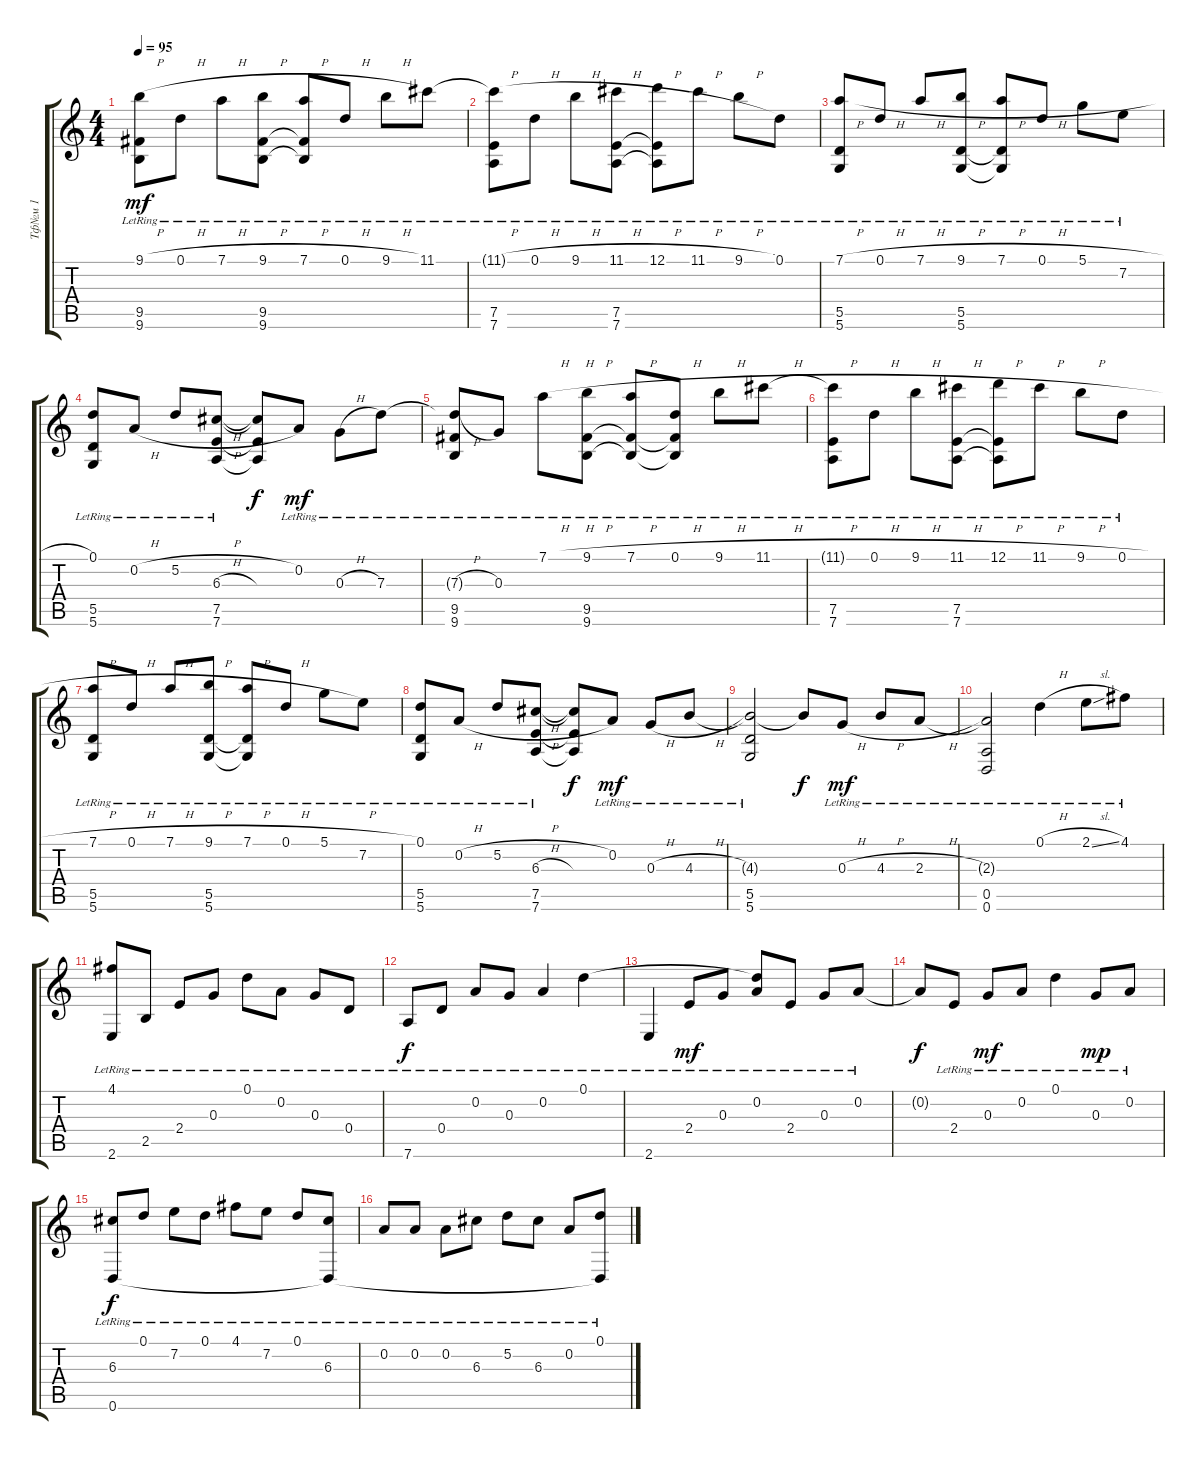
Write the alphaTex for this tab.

\track ("Тф№м 1" "Тф№м 1") {instrument acousticguitarsteel}
\staff {score tabs}
\tuning (D4 A3 G3 D3 A2 D2) {hide}
\ts (4 4)
\tempo 95
\clef g2
\ks c
(9.1{h t} 9.5{lr} 9.6{lr}).8{dy mf} 0.1{h lr}.8 7.1{h lr}.8 (9.1{h lr} 9.5{lr} 9.6{lr}).8 (7.1{h lr} 9.5{t} 9.6{t}).8 0.1{h lr}.8 9.1{h lr}.8 11.1{lr}.8 |
(11.1{h t} 7.5{lr} 7.6{lr}).8 0.1{h lr}.8 9.1{h lr}.8 (11.1{h lr} 7.5{lr} 7.6{lr}).8 (12.1{h lr} 7.5{t} 7.6{t}).8 11.1{h lr}.8 9.1{h lr}.8 0.1{lr}.8 |
(7.1{h lr} 5.5{lr} 5.6{lr}).8 0.1{h lr}.8 7.1{h lr}.8 (9.1{h lr} 5.5{lr} 5.6{lr}).8 (7.1{h lr} 5.5{t} 5.6{t}).8 0.1{h lr}.8 5.1{h lr}.8 7.2{lr}.8 |
(0.1{lr} 5.5{lr} 5.6{lr}).8 0.2{h lr}.8 5.2{h lr}.8 (6.3{h lr} 7.5{lr} 7.6{lr}).8 (6.3{t} 7.5{t} 7.6{t}).8{dy f} 0.2{lr}.8{dy mf} 0.3{h lr}.8 7.3{lr}.8 |
(7.3{h t} 9.5{lr} 9.6{lr}).8 0.3{lr}.8 7.1{h lr}.8 (9.1{h lr} 9.5{lr} 9.6{lr}).8 (7.1{h lr} 9.5{t} 9.6{t}).8 (0.1{h lr} 9.5{t} 9.6{t}).8 9.1{h lr}.8 11.1{h lr}.8 |
(11.1{h t} 7.5{lr} 7.6{lr}).8 0.1{h lr}.8 9.1{h lr}.8 (11.1{h lr} 7.5{lr} 7.6{lr}).8 (12.1{h lr} 7.5{t} 7.6{t}).8 11.1{h lr}.8 9.1{h lr}.8 0.1{h lr}.8 |
(7.1{h lr} 5.5{lr} 5.6{lr}).8 0.1{h lr}.8 7.1{h lr}.8 (9.1{h lr} 5.5{lr} 5.6{lr}).8 (7.1{h lr} 5.5{t} 5.6{t}).8 0.1{h lr}.8 5.1{h lr}.8 7.2{lr}.8 |
(0.1{lr} 5.5{lr} 5.6{lr}).8 0.2{h lr}.8 5.2{h lr}.8 (6.3{h lr} 7.5{lr} 7.6{lr}).8 (6.3{t} 7.5{t} 7.6{t}).8{dy f} 0.2{lr}.8{dy mf} 0.3{h lr}.8 4.3{h lr}.8 |
(4.3{t} 5.5{lr} 5.6{lr}).2 4.3{t}.8{dy f} 0.3{h lr}.8{dy mf} 4.3{h lr}.8 2.3{h lr}.8 |
(2.3{t} 0.5{lr} 0.6{lr}).2 0.1{h lr}.4 2.1{sl lr}.8 4.1{lr}.8 |
(4.1{lr} 2.6{lr}).8 2.5{lr}.8 2.4{lr}.8 0.3{lr}.8 0.1{lr}.8 0.2{lr}.8 0.3{lr}.8 0.4{lr}.8 |
7.6{lr}.8{dy f} 0.4{lr}.8 0.2{lr}.8 0.3{lr}.8 0.2{lr}.4 0.1{lr}.4 |
2.6{lr}.4 2.4{lr}.8{dy mf} 0.3{lr}.8 (0.1{t} 0.2{lr}).8 2.4{lr}.8 0.3{lr}.8 0.2{lr}.8 |
0.2{t}.8{dy f} 2.4{lr}.8 0.3{lr}.8{dy mf} 0.2{lr}.8 0.1{lr}.4 0.3{lr}.8{dy mp} 0.2{lr}.8 |
(6.3{lr} 0.6{lr}).8{dy f} 0.1{lr}.8 7.2{lr}.8 0.1{lr}.8 4.1{lr}.8 7.2{lr}.8 0.1{lr}.8 (6.3{lr} 0.6{t}).8 |
0.2{lr}.8 0.2{lr}.8 0.2{lr}.8 6.3{lr}.8 5.2{lr}.8 6.3{lr}.8 0.2{lr}.8 (0.1{lr} 0.6{t}).8
